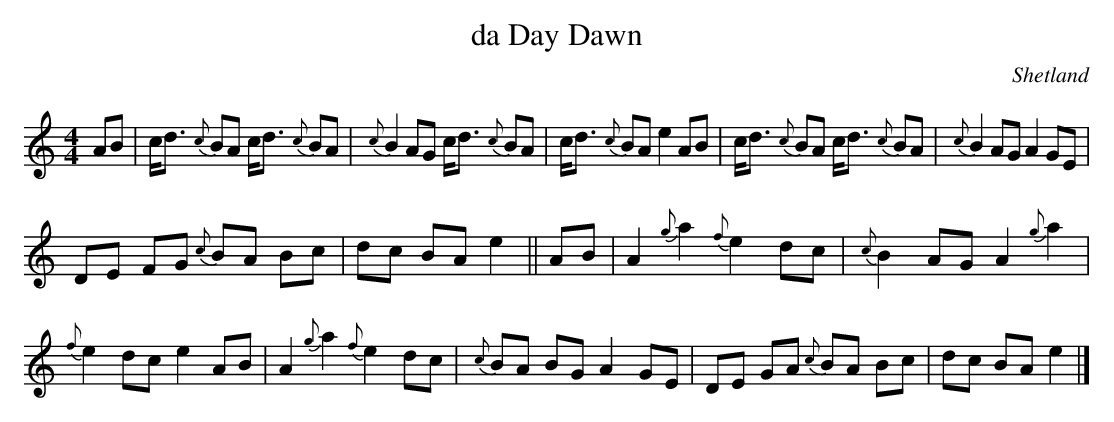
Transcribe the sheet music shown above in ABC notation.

X:1
T:da Day Dawn
O:Shetland
M:4/4
K:GMix
AB| \
c<d {c}BA c<d {c}BA | {c}B2 AG c<d {c}BA |\
c<d {c}BA e2 AB |\
c<d {c}BA c<d {c}BA | {c}B2 AG A2GE |
DE FG {c}BA Bc | dc BA e2 || \
AB | \
A2 {g}a2 {f}e2 dc | {c}B2 AG A2 {g}a2 |
{f}e2 dc e2 AB |\
A2 {g}a2 {f}e2 dc | {c}BA BG A2 GE |\
DE GA {c}BA Bc | dc BA e2 |]
